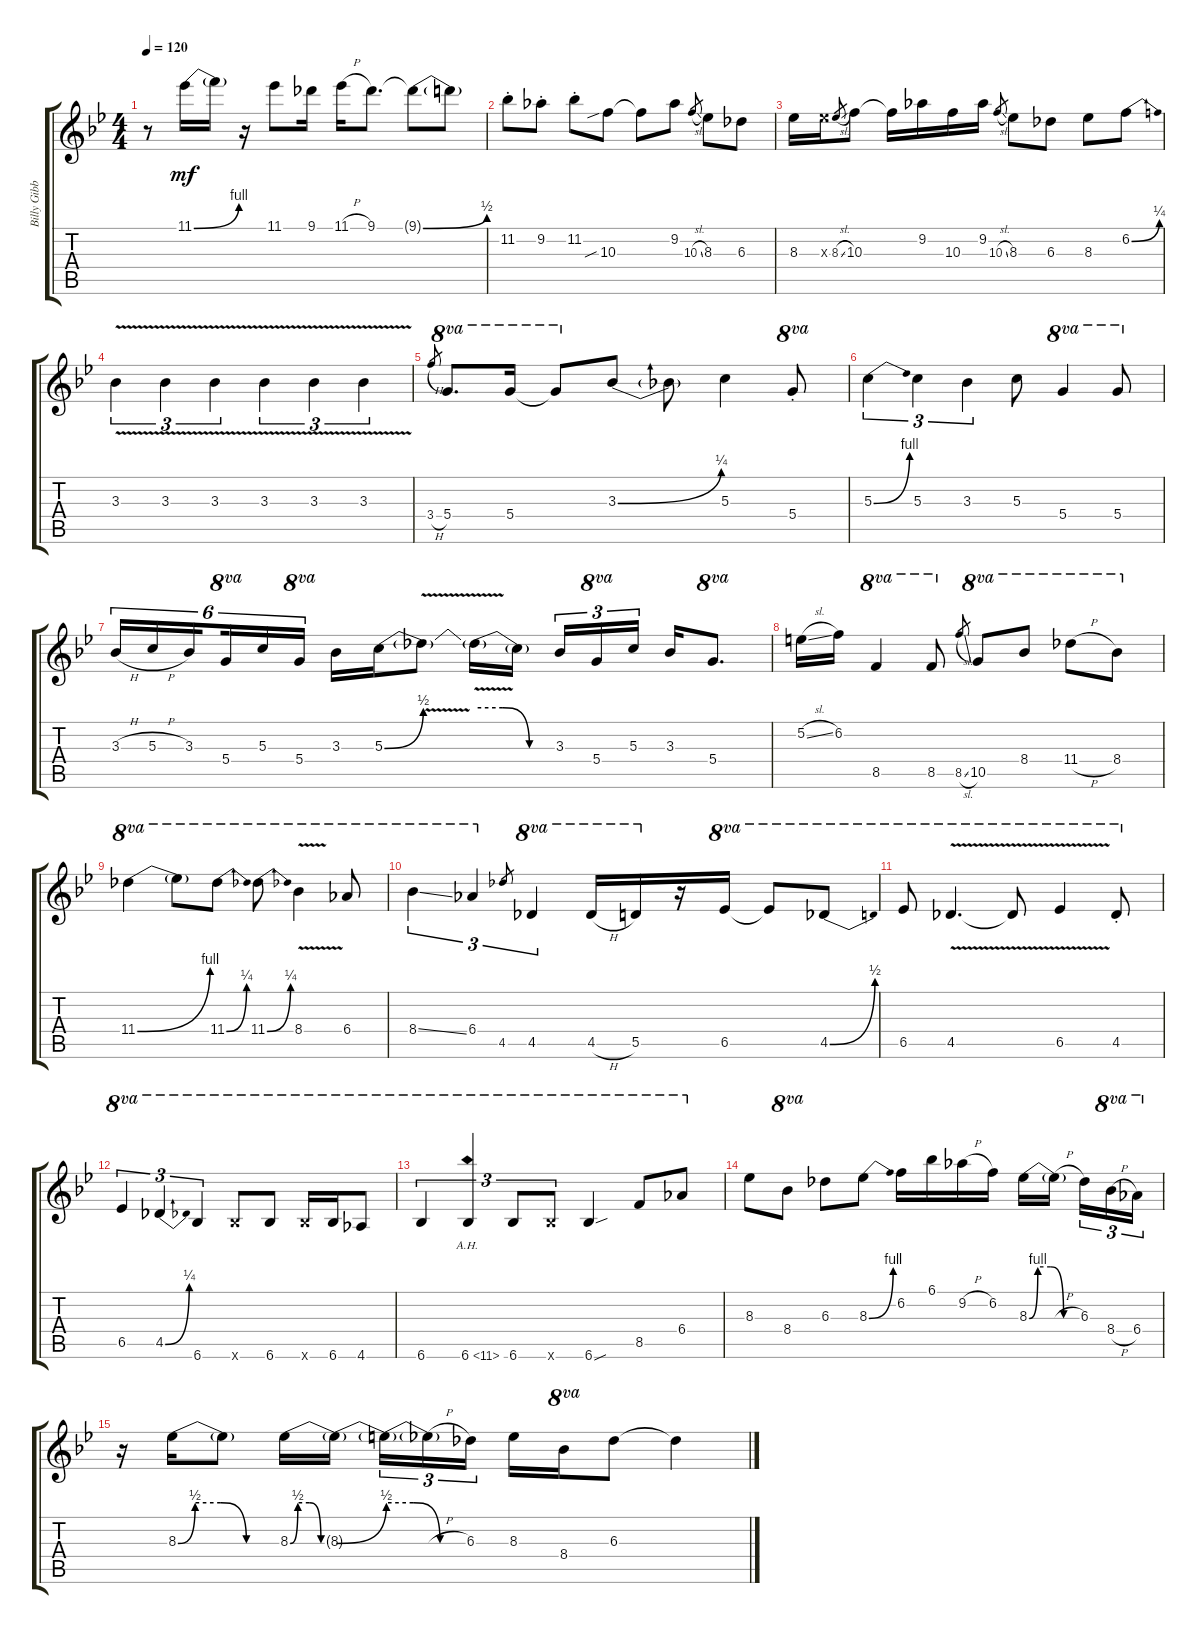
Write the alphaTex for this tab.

\track ("Billy Gibbons-Distortion Gtr." "Billy Gibb") {instrument distortionguitar}
\staff {score tabs}
\tuning (E4 B3 G3 D4 A3 E3) {hide}
\ts (4 4)
\tempo 120
\clef g2
\ks bb
r.8{dy mf} 11.1{be (bend 0 0 60 4)}.16 11.1{t}.16 r.16 11.1.8 9.1.16 11.1{h}.16 9.1.8{d} 9.1{be (bend 0 0 60 2) t}.8 9.1{t}.8 |
11.2{st}.8 9.2{st}.8 11.2{st}.8 10.3{sib}.8 10.3{t}.8 9.2.8 10.3{sl}.8{gr} 8.3.8 6.3.8 |
8.3.16 8.3{x}.16 8.3{sl}.8{gr} 10.3.8 10.3{t}.16 9.2.16 10.3.16 9.2.16 10.3{sl}.8{gr} 8.3.8 6.3.8 8.3.8 6.2{be (bend 0 0 60 1)}.8 |
3.3{v}.4{tu (3 2)} 3.3{v}.4{tu (3 2)} 3.3{v}.4{tu (3 2)} 3.3{v}.4{tu (3 2)} 3.3{v}.4{tu (3 2)} 3.3{v}.4{tu (3 2)} |
3.4{h}.8{gr} 5.4.8{d ot 8va} 5.4.16{ot 8va} 5.4{t}.8{ot 8va} 3.3{be (bend 0 0 60 1)}.8 3.3{t}.8 5.3.4 5.4{st}.8{ot 8va} |
5.3{be (bend 0 0 60 4)}.4{tu (3 2)} 5.3.4{tu (3 2)} 3.3.4{tu (3 2)} 5.3.8 5.4.4{ot 8va} 5.4.8{ot 8va} |
3.3{h}.16{tu (6 4)} 5.3{h}.16{tu (6 4)} 3.3.16{tu (6 4) beam splitsecondary} 5.4.16{tu (6 4) ot 8va} 5.3.16{tu (6 4)} 5.4.16{tu (6 4) ot 8va} 3.3.16 5.3{be (bend 0 0 60 2)}.16 5.3{v t}.8 5.3{be (custom 0 2 20 2 40 0 60 0) t}.16 5.3{t}.16{beam splitsecondary} 3.3.16{tu (3 2)} 5.4.16{tu (3 2) ot 8va} 5.3.16{tu (3 2)} 3.3.16 5.4.8{d ot 8va} |
5.2{sl}.16 6.2.16 8.5.4{ot 8va} 8.5.8{ot 8va} 8.5{sl}.8{gr} 10.5.8{ot 8va} 8.4.8{ot 8va} 11.4{h}.8{ot 8va} 8.4.8{ot 8va} |
11.4{be (bend 0 0 60 4)}.4{ot 8va} 11.4{t}.8{ot 8va} 11.4{be (bend 0 0 60 1)}.8{ot 8va} 11.4{be (bend 0 0 60 1)}.8{ot 8va} 8.4{v}.4{ot 8va} 6.4.8{ot 8va} |
8.4{ss}.4{tu (3 2) ot 8va} 6.4.4{tu (3 2) ot 8va} 4.5.8{gr} 4.5.4{tu (3 2) ot 8va} 4.5{h}.16{ot 8va} 5.5.16{ot 8va} r.16 6.5.16{ot 8va} 6.5{t}.8{ot 8va} 4.5{be (bend 0 0 60 2)}.8{ot 8va} |
6.5.8{ot 8va} 4.5{v}.4{d ot 8va} 4.5{v t}.8{ot 8va} 6.5{v}.4{ot 8va} 4.5{st}.8{ot 8va} |
6.5.4{tu (3 2) ot 8va} 4.5{be (bend 0 0 60 1)}.4{tu (3 2) ot 8va} 6.6.4{tu (3 2) ot 8va} 6.6{x}.8{ot 8va} 6.6.8{ot 8va} 6.6{x}.16{ot 8va} 6.6.16{ot 8va} 4.6.8{ot 8va} |
6.6.4{tu (3 2) ot 8va} 6.6{ah 5}.4{tu (3 2) ot 8va} 6.6.8{tu (3 2) ot 8va} 6.6{x}.8{tu (3 2) ot 8va} 6.6{sou}.4{ot 8va} 8.5.8{ot 8va} 6.4.8{ot 8va} |
8.3.8 8.4.8{ot 8va} 6.3.8 8.3{be (bend 0 0 60 4)}.8 6.2.16 6.1.16 9.2{h}.16 6.2.16 8.3{be (custom 0 0 10 4 25 4 40 0 60 0)}.16 8.3{h t}.16{beam splitsecondary} 6.3.16{tu (3 2)} 8.4{h}.16{tu (3 2) ot 8va} 6.4.16{tu (3 2) ot 8va} |
r.16 8.3{be (custom 0 0 10 2 25 2 40 0 60 0)}.16 8.3{t}.8 8.3{be (custom 0 0 10 2 25 2 40 0 60 0)}.16 8.3{be (bend 0 0 60 2) t}.16{beam splitsecondary} 8.3{be (custom 0 2 20 2 40 0 60 0) t}.16{tu (3 2)} 8.3{h t}.16{tu (3 2)} 6.3.16{tu (3 2)} 8.3.16 8.4.16{ot 8va} 6.3.8 6.3{t}.4
